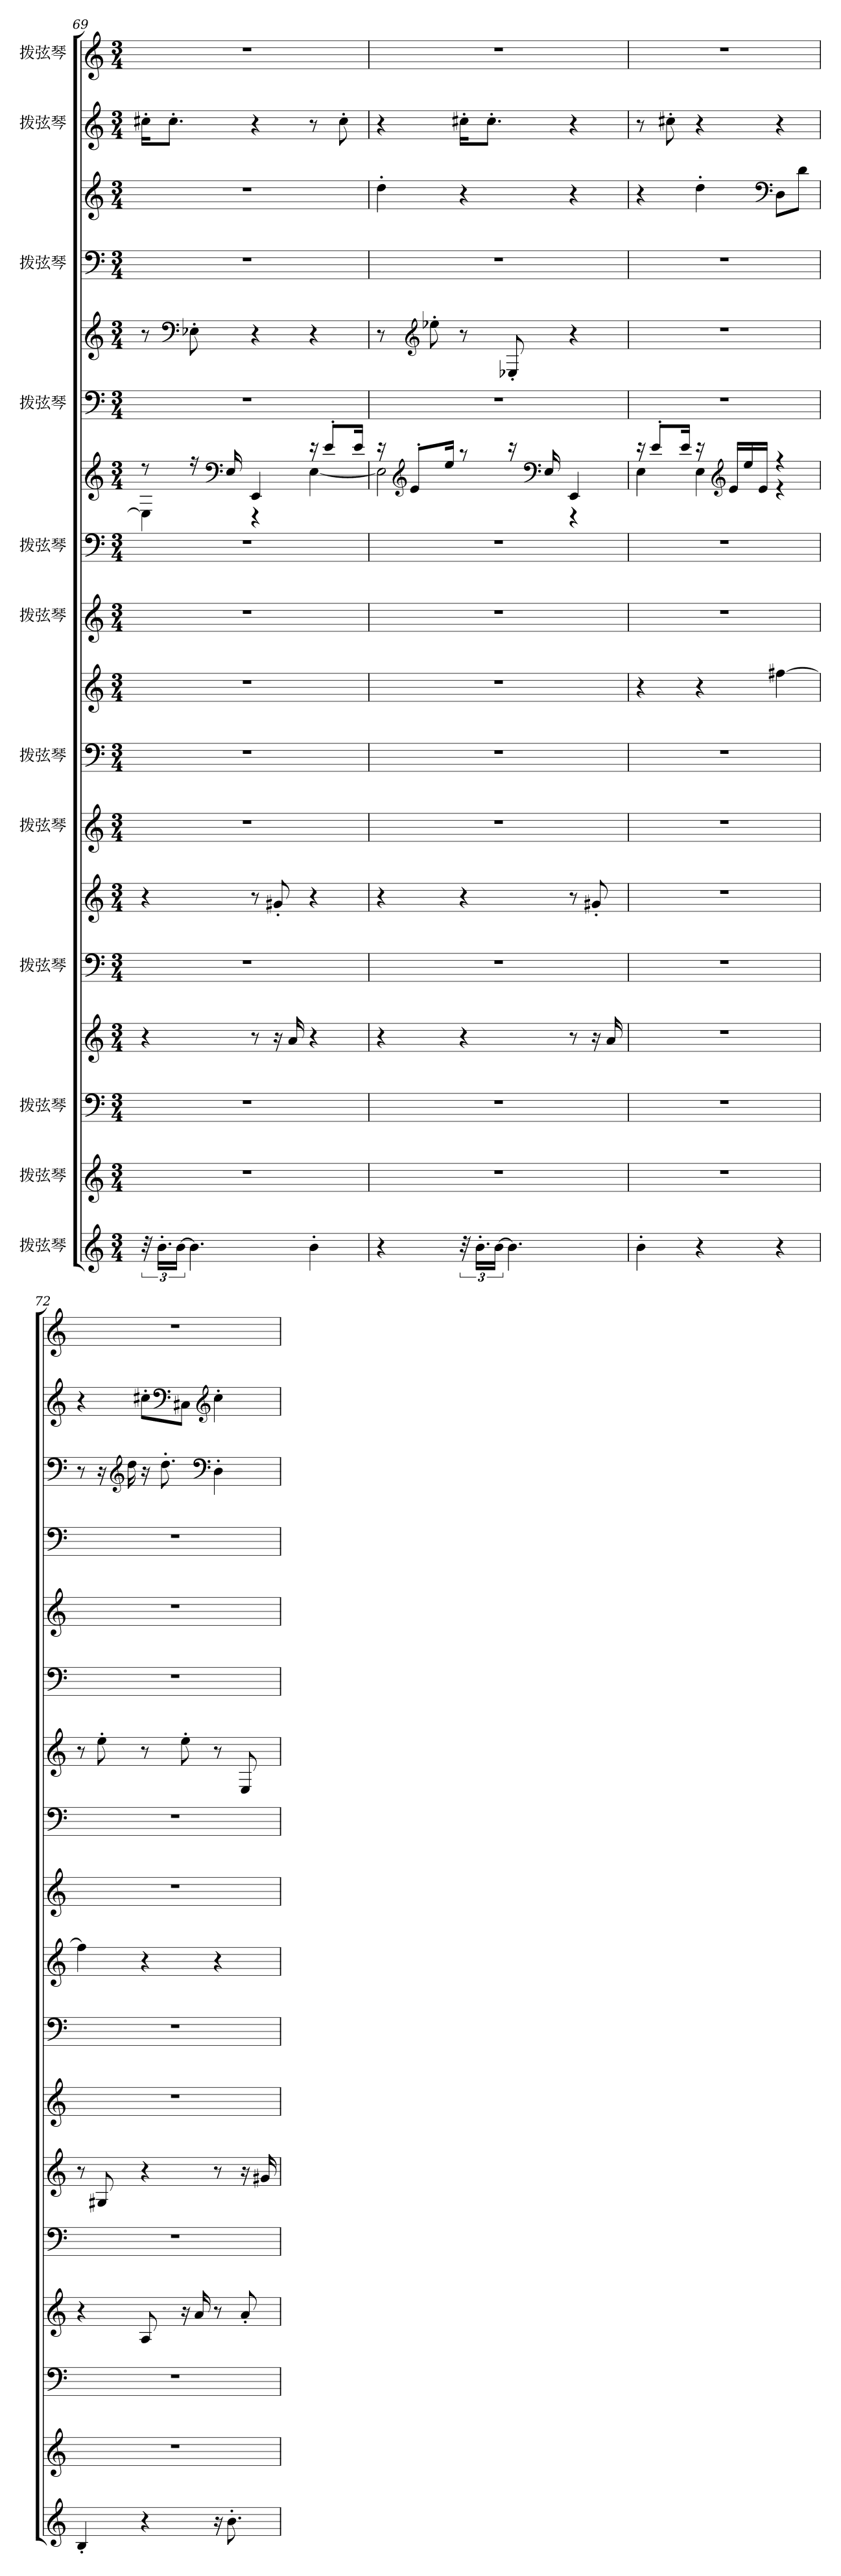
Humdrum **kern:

**kern	**kern	**kern	**kern	**kern	**kern	**kern	**kern	**kern	**kern	**kern	**kern	**kern	**kern	**kern	**kern	**kern	**kern
*part12	*part11	*part10	*part10	*part9	*part9	*part8	*part7	*part7	*part6	*part5	*part5	*part4	*part4	*part3	*part3	*part2	*part1
*staff18	*staff17	*staff16	*staff15	*staff14	*staff13	*staff12	*staff11	*staff10	*staff9	*staff8	*staff7	*staff6	*staff5	*staff4	*staff3	*staff2	*staff1
*I"拨弦琴	*I"拨弦琴	*I"拨弦琴	*	*I"拨弦琴	*	*I"拨弦琴	*I"拨弦琴	*	*I"拨弦琴	*I"拨弦琴	*	*I"拨弦琴	*	*I"拨弦琴	*	*I"拨弦琴	*I"拨弦琴
*clefG2	*clefG2	*clefF4	*clefG2	*clefF4	*clefG2	*clefG2	*clefF4	*clefG2	*clefG2	*clefF4	*clefG2	*clefF4	*clefG2	*clefF4	*clefG2	*clefG2	*clefG2
*k[]	*k[]	*k[]	*k[]	*k[]	*k[]	*k[]	*k[]	*k[]	*k[]	*k[]	*k[]	*k[]	*k[]	*k[]	*k[]	*k[]	*k[]
*M3/4	*M3/4	*M3/4	*M3/4	*M3/4	*M3/4	*M3/4	*M3/4	*M3/4	*M3/4	*M3/4	*M3/4	*M3/4	*M3/4	*M3/4	*M3/4	*M3/4	*M3/4
=69	=69	=69	=69	=69	=69	=69	=69	=69	=69	=69	=69	=69	=69	=69	=69	=69	=69
*	*	*	*	*	*	*	*	*	*	*	*^	*	*	*	*	*	*
48r	2.r	2.r	4r	2.r	4r	2.r	2.r	2.r	2.r	2.r	8r	4E\]	2.r	8r	2.r	2.r	16cc#X'\KL	2.r
24.b'\LL	.	.	.	.	.	.	.	.	.	.	.	.	.	.	.	.	.	.
.	.	.	.	.	.	.	.	.	.	.	.	.	.	.	.	.	8.cc#'\J	.
[24b\JJ	.	.	.	.	.	.	.	.	.	.	.	.	.	.	.	.	.	.
*	*	*	*	*	*	*	*	*	*	*	*	*	*	*clefF4	*	*	*	*
4.b\]	.	.	.	.	.	.	.	.	.	.	16r	.	.	8E-X'\	.	.	.	.
*	*	*	*	*	*	*	*	*	*	*	*clefF4	*	*	*	*	*	*	*
.	.	.	.	.	.	.	.	.	.	.	16E/	.	.	.	.	.	.	.
.	.	.	8r	.	8r	.	.	.	.	.	4EE/	4r	.	4r	.	.	4r	.
.	.	.	16r	.	8g#X'/	.	.	.	.	.	.	.	.	.	.	.	.	.
.	.	.	16a/	.	.	.	.	.	.	.	.	.	.	.	.	.	.	.
4b'\	.	.	4r	.	4r	.	.	.	.	.	16r	[4E\	.	4r	.	.	8r	.
.	.	.	.	.	.	.	.	.	.	.	8e'/L	.	.	.	.	.	.	.
.	.	.	.	.	.	.	.	.	.	.	.	.	.	.	.	.	8cc#'\	.
.	.	.	.	.	.	.	.	.	.	.	16e/Jk	.	.	.	.	.	.	.
!!LO:PB:g=z
=70	=70	=70	=70	=70	=70	=70	=70	=70	=70	=70	=70	=70	=70	=70	=70	=70	=70	=70
4r	2.r	2.r	4r	2.r	4r	2.r	2.r	2.r	2.r	2.r	16r	2E\]	2.r	8r	2.r	4dd'\	4r	2.r
*	*	*	*	*	*	*	*	*	*	*	*clefG2	*	*	*	*	*	*	*
.	.	.	.	.	.	.	.	.	.	.	8e'/L	.	.	.	.	.	.	.
*	*	*	*	*	*	*	*	*	*	*	*	*	*	*clefG2	*	*	*	*
.	.	.	.	.	.	.	.	.	.	.	.	.	.	8ee-X'\	.	.	.	.
.	.	.	.	.	.	.	.	.	.	.	16ee/Jk	.	.	.	.	.	.	.
48r	.	.	4r	.	4r	.	.	.	.	.	8r	.	.	8r	.	4r	16cc#X'\KL	.
24.b'\LL	.	.	.	.	.	.	.	.	.	.	.	.	.	.	.	.	.	.
.	.	.	.	.	.	.	.	.	.	.	.	.	.	.	.	.	8.cc#'\J	.
[24b\JJ	.	.	.	.	.	.	.	.	.	.	.	.	.	.	.	.	.	.
4.b\]	.	.	.	.	.	.	.	.	.	.	16r	.	.	8E-X'/	.	.	.	.
*	*	*	*	*	*	*	*	*	*	*	*clefF4	*	*	*	*	*	*	*
.	.	.	.	.	.	.	.	.	.	.	16E/	.	.	.	.	.	.	.
.	.	.	8r	.	8r	.	.	.	.	.	4EE/	4r	.	4r	.	4r	4r	.
.	.	.	16r	.	8g#X'/	.	.	.	.	.	.	.	.	.	.	.	.	.
.	.	.	16a/	.	.	.	.	.	.	.	.	.	.	.	.	.	.	.
=71	=71	=71	=71	=71	=71	=71	=71	=71	=71	=71	=71	=71	=71	=71	=71	=71	=71	=71
4b'\	2.r	2.r	2.r	2.r	2.r	2.r	2.r	4r	2.r	2.r	16r	4E\	2.r	2.r	2.r	4r	8r	2.r
.	.	.	.	.	.	.	.	.	.	.	8e'/L	.	.	.	.	.	.	.
.	.	.	.	.	.	.	.	.	.	.	.	.	.	.	.	.	8cc#X'\	.
.	.	.	.	.	.	.	.	.	.	.	16e/Jk	.	.	.	.	.	.	.
4r	.	.	.	.	.	.	.	4r	.	.	16r	4E\	.	.	.	4dd'\	4r	.
*	*	*	*	*	*	*	*	*	*	*	*clefG2	*	*	*	*	*	*	*
.	.	.	.	.	.	.	.	.	.	.	16e/LL	.	.	.	.	.	.	.
.	.	.	.	.	.	.	.	.	.	.	16ee/	.	.	.	.	.	.	.
.	.	.	.	.	.	.	.	.	.	.	16e/JJ	.	.	.	.	.	.	.
*	*	*	*	*	*	*	*	*	*	*	*	*	*	*	*	*clefF4	*	*
4r	.	.	.	.	.	.	.	[4ff#X\	.	.	4r	4r	.	.	.	8D\L	4r	.
.	.	.	.	.	.	.	.	.	.	.	.	.	.	.	.	8d\J	.	.
*	*	*	*	*	*	*	*	*	*	*	*v	*v	*	*	*	*	*	*
!!LO:PB:g=z
=72	=72	=72	=72	=72	=72	=72	=72	=72	=72	=72	=72	=72	=72	=72	=72	=72	=72
4B'/	2.r	2.r	4r	2.r	8r	2.r	2.r	4ff#\]	2.r	2.r	8r	2.r	2.r	2.r	8r	4r	2.r
.	.	.	.	.	8G#X/	.	.	.	.	.	8ee'\	.	.	.	16r	.	.
*	*	*	*	*	*	*	*	*	*	*	*	*	*	*	*clefG2	*	*
.	.	.	.	.	.	.	.	.	.	.	.	.	.	.	16dd\	.	.
4r	.	.	8A/	.	4r	.	.	4r	.	.	8r	.	.	.	16r	8cc#X'\L	.
.	.	.	.	.	.	.	.	.	.	.	.	.	.	.	8.dd'\	.	.
*	*	*	*	*	*	*	*	*	*	*	*	*	*	*	*	*clefF4	*
.	.	.	16r	.	.	.	.	.	.	.	8ee'\	.	.	.	.	8C#X\J	.
.	.	.	16a/	.	.	.	.	.	.	.	.	.	.	.	.	.	.
*	*	*	*	*	*	*	*	*	*	*	*	*	*	*	*clefF4	*clefG2	*
16r	.	.	8r	.	8r	.	.	4r	.	.	8r	.	.	.	4D'\	4cc#'\	.
8.b'\	.	.	.	.	.	.	.	.	.	.	.	.	.	.	.	.	.
.	.	.	8a'/	.	16r	.	.	.	.	.	8E/	.	.	.	.	.	.
.	.	.	.	.	16g#X/	.	.	.	.	.	.	.	.	.	.	.	.
=	=	=	=	=	=	=	=	=	=	=	=	=	=	=	=	=	=
*-	*-	*-	*-	*-	*-	*-	*-	*-	*-	*-	*-	*-	*-	*-	*-	*-	*-
